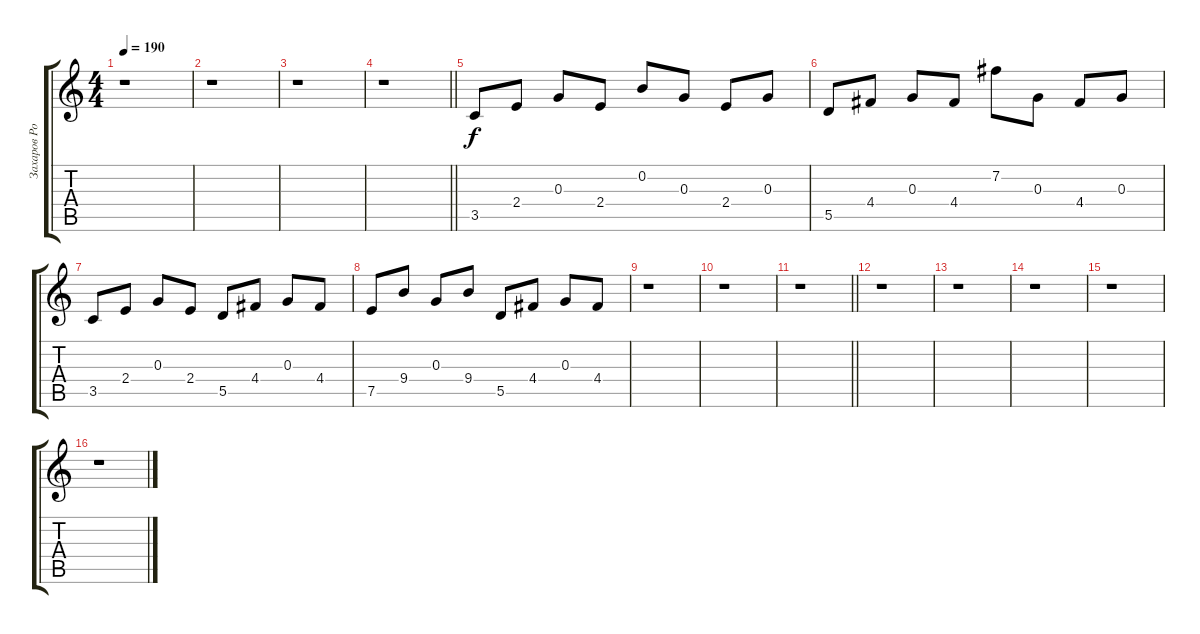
\track ("Захаров Роман" "Захаров Ро") {instrument electricguitarclean}
\staff {score tabs}
\tuning (E4 B3 G3 D3 A2 E2) {hide}
\ts (4 4)
\tempo 190
\clef g2
\ks c
r.1{dy f} |
r.1 |
r.1 |
\barLineRight lightlight
r.1 |
3.5.8 2.4.8 0.3.8 2.4.8 0.2.8 0.3.8 2.4.8 0.3.8 |
5.5.8 4.4.8 0.3.8 4.4.8 7.2.8 0.3.8 4.4.8 0.3.8 |
3.5.8 2.4.8 0.3.8 2.4.8 5.5.8 4.4.8 0.3.8 4.4.8 |
7.5.8 9.4.8 0.3.8 9.4.8 5.5.8 4.4.8 0.3.8 4.4.8 |
r.1 |
r.1 |
\barLineRight lightlight
r.1 |
r.1 |
r.1 |
r.1 |
r.1 |
r.1
